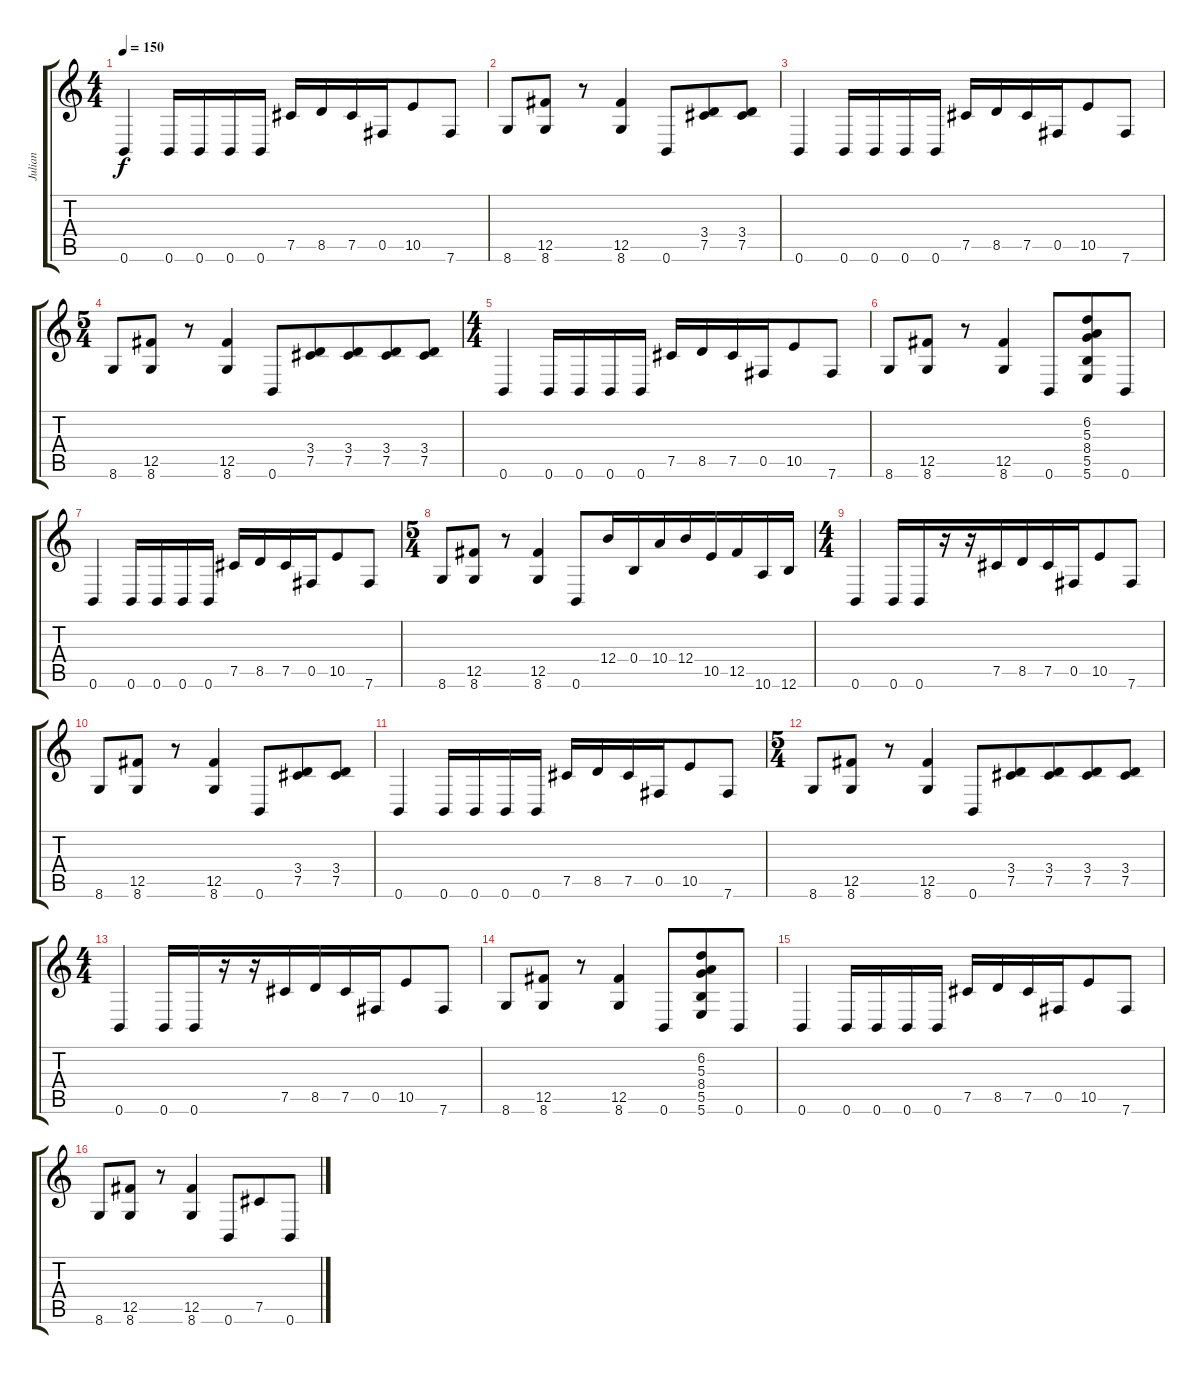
\track ("Julian" "Julian") {instrument overdrivenguitar}
\staff {score tabs}
\tuning (Db4 Ab3 E3 B2 Gb2 B1) {hide}
\ts (4 4)
\tempo 150
\clef g2
\ks c
0.6.4{dy f beam merge} 0.6.16 0.6.16{beam merge} 0.6.16 0.6.16 7.5.16 8.5.16{beam merge} 7.5.16 0.5.16{beam merge} 10.5.8 7.6.8 |
8.6.8 (12.5 8.6).8{beam merge} r.8 (12.5 8.6).4 0.6.8{beam merge} (3.4 7.5).8 (3.4 7.5).8 |
0.6.4{beam merge} 0.6.16 0.6.16{beam merge} 0.6.16 0.6.16 7.5.16 8.5.16{beam merge} 7.5.16 0.5.16{beam merge} 10.5.8 7.6.8 |
\ts (5 4)
8.6.8 (12.5 8.6).8{beam merge} r.8 (12.5 8.6).4 0.6.8{beam merge} (3.4 7.5).8 (3.4 7.5).8{beam merge} (3.4 7.5).8{beam merge} (3.4 7.5).8 |
\ts (4 4)
0.6.4{beam merge} 0.6.16 0.6.16{beam merge} 0.6.16 0.6.16 7.5.16 8.5.16{beam merge} 7.5.16 0.5.16{beam merge} 10.5.8 7.6.8 |
8.6.8 (12.5 8.6).8{beam merge} r.8 (12.5 8.6).4 0.6.8{beam merge} (6.2 5.3 8.4 5.5 5.6).8 0.6.8 |
0.6.4{beam merge} 0.6.16 0.6.16{beam merge} 0.6.16 0.6.16 7.5.16 8.5.16{beam merge} 7.5.16 0.5.16{beam merge} 10.5.8 7.6.8 |
\ts (5 4)
8.6.8 (12.5 8.6).8{beam merge} r.8 (12.5 8.6).4 0.6.8{beam merge} 12.4.16{beam merge} 0.4.16{beam merge} 10.4.16 12.4.16{beam merge} 10.5.16 12.5.16{beam merge} 10.6.16 12.6.16 |
\ts (4 4)
0.6.4{beam merge} 0.6.16 0.6.16{beam merge} r.16 r.16 7.5.16 8.5.16{beam merge} 7.5.16 0.5.16{beam merge} 10.5.8 7.6.8 |
8.6.8 (12.5 8.6).8{beam merge} r.8 (12.5 8.6).4 0.6.8{beam merge} (3.4 7.5).8 (3.4 7.5).8 |
0.6.4{beam merge} 0.6.16 0.6.16{beam merge} 0.6.16 0.6.16 7.5.16 8.5.16{beam merge} 7.5.16 0.5.16{beam merge} 10.5.8 7.6.8 |
\ts (5 4)
8.6.8 (12.5 8.6).8{beam merge} r.8 (12.5 8.6).4 0.6.8{beam merge} (3.4 7.5).8 (3.4 7.5).8{beam merge} (3.4 7.5).8{beam merge} (3.4 7.5).8 |
\ts (4 4)
0.6.4{beam merge} 0.6.16 0.6.16{beam merge} r.16 r.16 7.5.16 8.5.16{beam merge} 7.5.16 0.5.16{beam merge} 10.5.8 7.6.8 |
8.6.8 (12.5 8.6).8{beam merge} r.8 (12.5 8.6).4 0.6.8{beam merge} (6.2 5.3 8.4 5.5 5.6).8 0.6.8 |
0.6.4{beam merge} 0.6.16 0.6.16{beam merge} 0.6.16 0.6.16 7.5.16 8.5.16{beam merge} 7.5.16 0.5.16{beam merge} 10.5.8 7.6.8 |
8.6.8 (12.5 8.6).8{beam merge} r.8 (12.5 8.6).4 0.6.8{beam merge} 7.5.8{beam merge} 0.6.8
